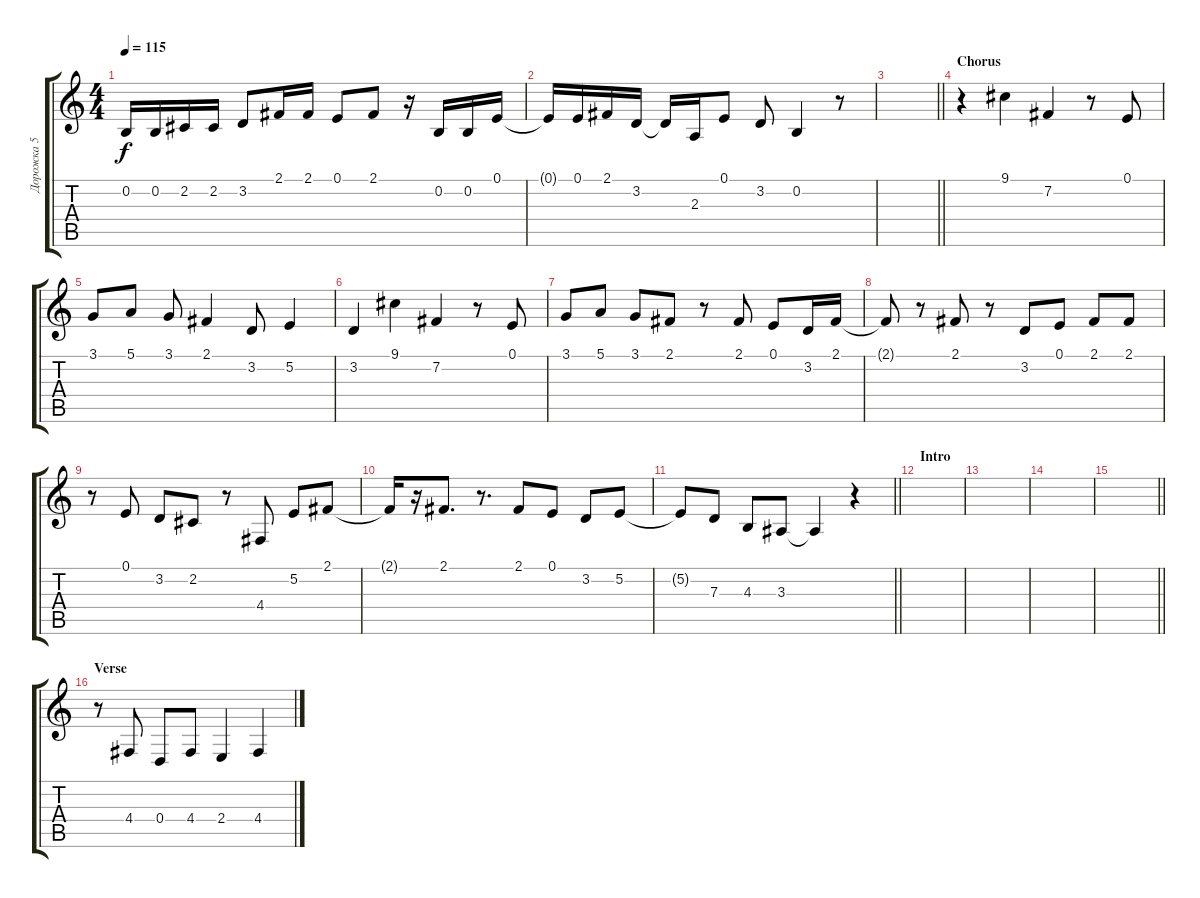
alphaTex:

\track ("Дорожка 5" "Дорожка 5") {instrument altosax}
\staff {score tabs}
\tuning (E4 B3 G3 D3 A2 E2) {hide}
\ts (4 4)
\tempo 115
\clef g2
\ks c
0.2{t}.16{dy f} 0.2.16 2.2.16 2.2.16 3.2.8 2.1.16 2.1.16 0.1.8 2.1.8 r.16 0.2.16 0.2.16 0.1.16 |
0.1{t}.16 0.1.16 2.1.16 3.2.16 3.2{t}.16 2.3.16 0.1.8 3.2.8 0.2.4 r.8 |
\barLineRight lightlight
|
\section ("" "Chorus")
r.4 9.1.4 7.2.4 r.8 0.1.8 |
3.1.8 5.1.8 3.1.8 2.1.4 3.2.8 5.2.4 |
3.2.4 9.1.4 7.2.4 r.8 0.1.8 |
3.1.8 5.1.8 3.1.8 2.1.8 r.8 2.1.8 0.1.8 3.2.16 2.1.16 |
2.1{t}.8 r.8 2.1.8 r.8 3.2.8 0.1.8 2.1.8 2.1.8 |
r.8 0.1.8 3.2.8 2.2.8 r.8 4.4.8 5.2.8 2.1.8 |
2.1{t}.16 r.16 2.1.8{d} r.8{d} 2.1.8 0.1.8 3.2.8 5.2.8 |
\barLineRight lightlight
5.2{t}.8 7.3.8 4.3.8 3.3.8 3.3{t}.4 r.4 |
\section ("" "Intro")
|
|
|
\barLineRight lightlight
|
\section ("" "Verse")
r.8 4.4.8 0.4.8 4.4.8 2.4.4 4.4.4
